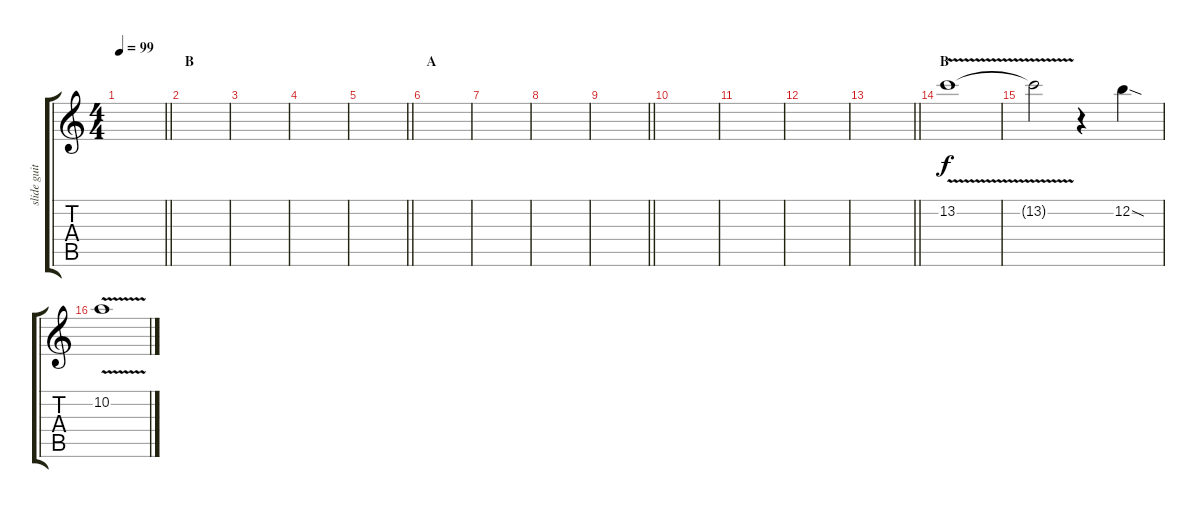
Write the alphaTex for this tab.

\track ("slide guitar 1" "slide guit") {instrument distortionguitar}
\staff {score tabs}
\tuning (E4 B3 G3 D3 A2 E2) {hide}
\ts (4 4)
\tempo 99
\clef g2
\barLineRight lightlight
\ks c
|
\section ("" "B")
|
|
|
\barLineRight lightlight
|
\section ("" "A")
|
|
|
\barLineRight lightlight
|
|
|
|
\barLineRight lightlight
|
\section ("" "B")
13.2{v}.1 |
13.2{t}.2 r.4 12.2{sod}.4 |
10.2{v}.1
